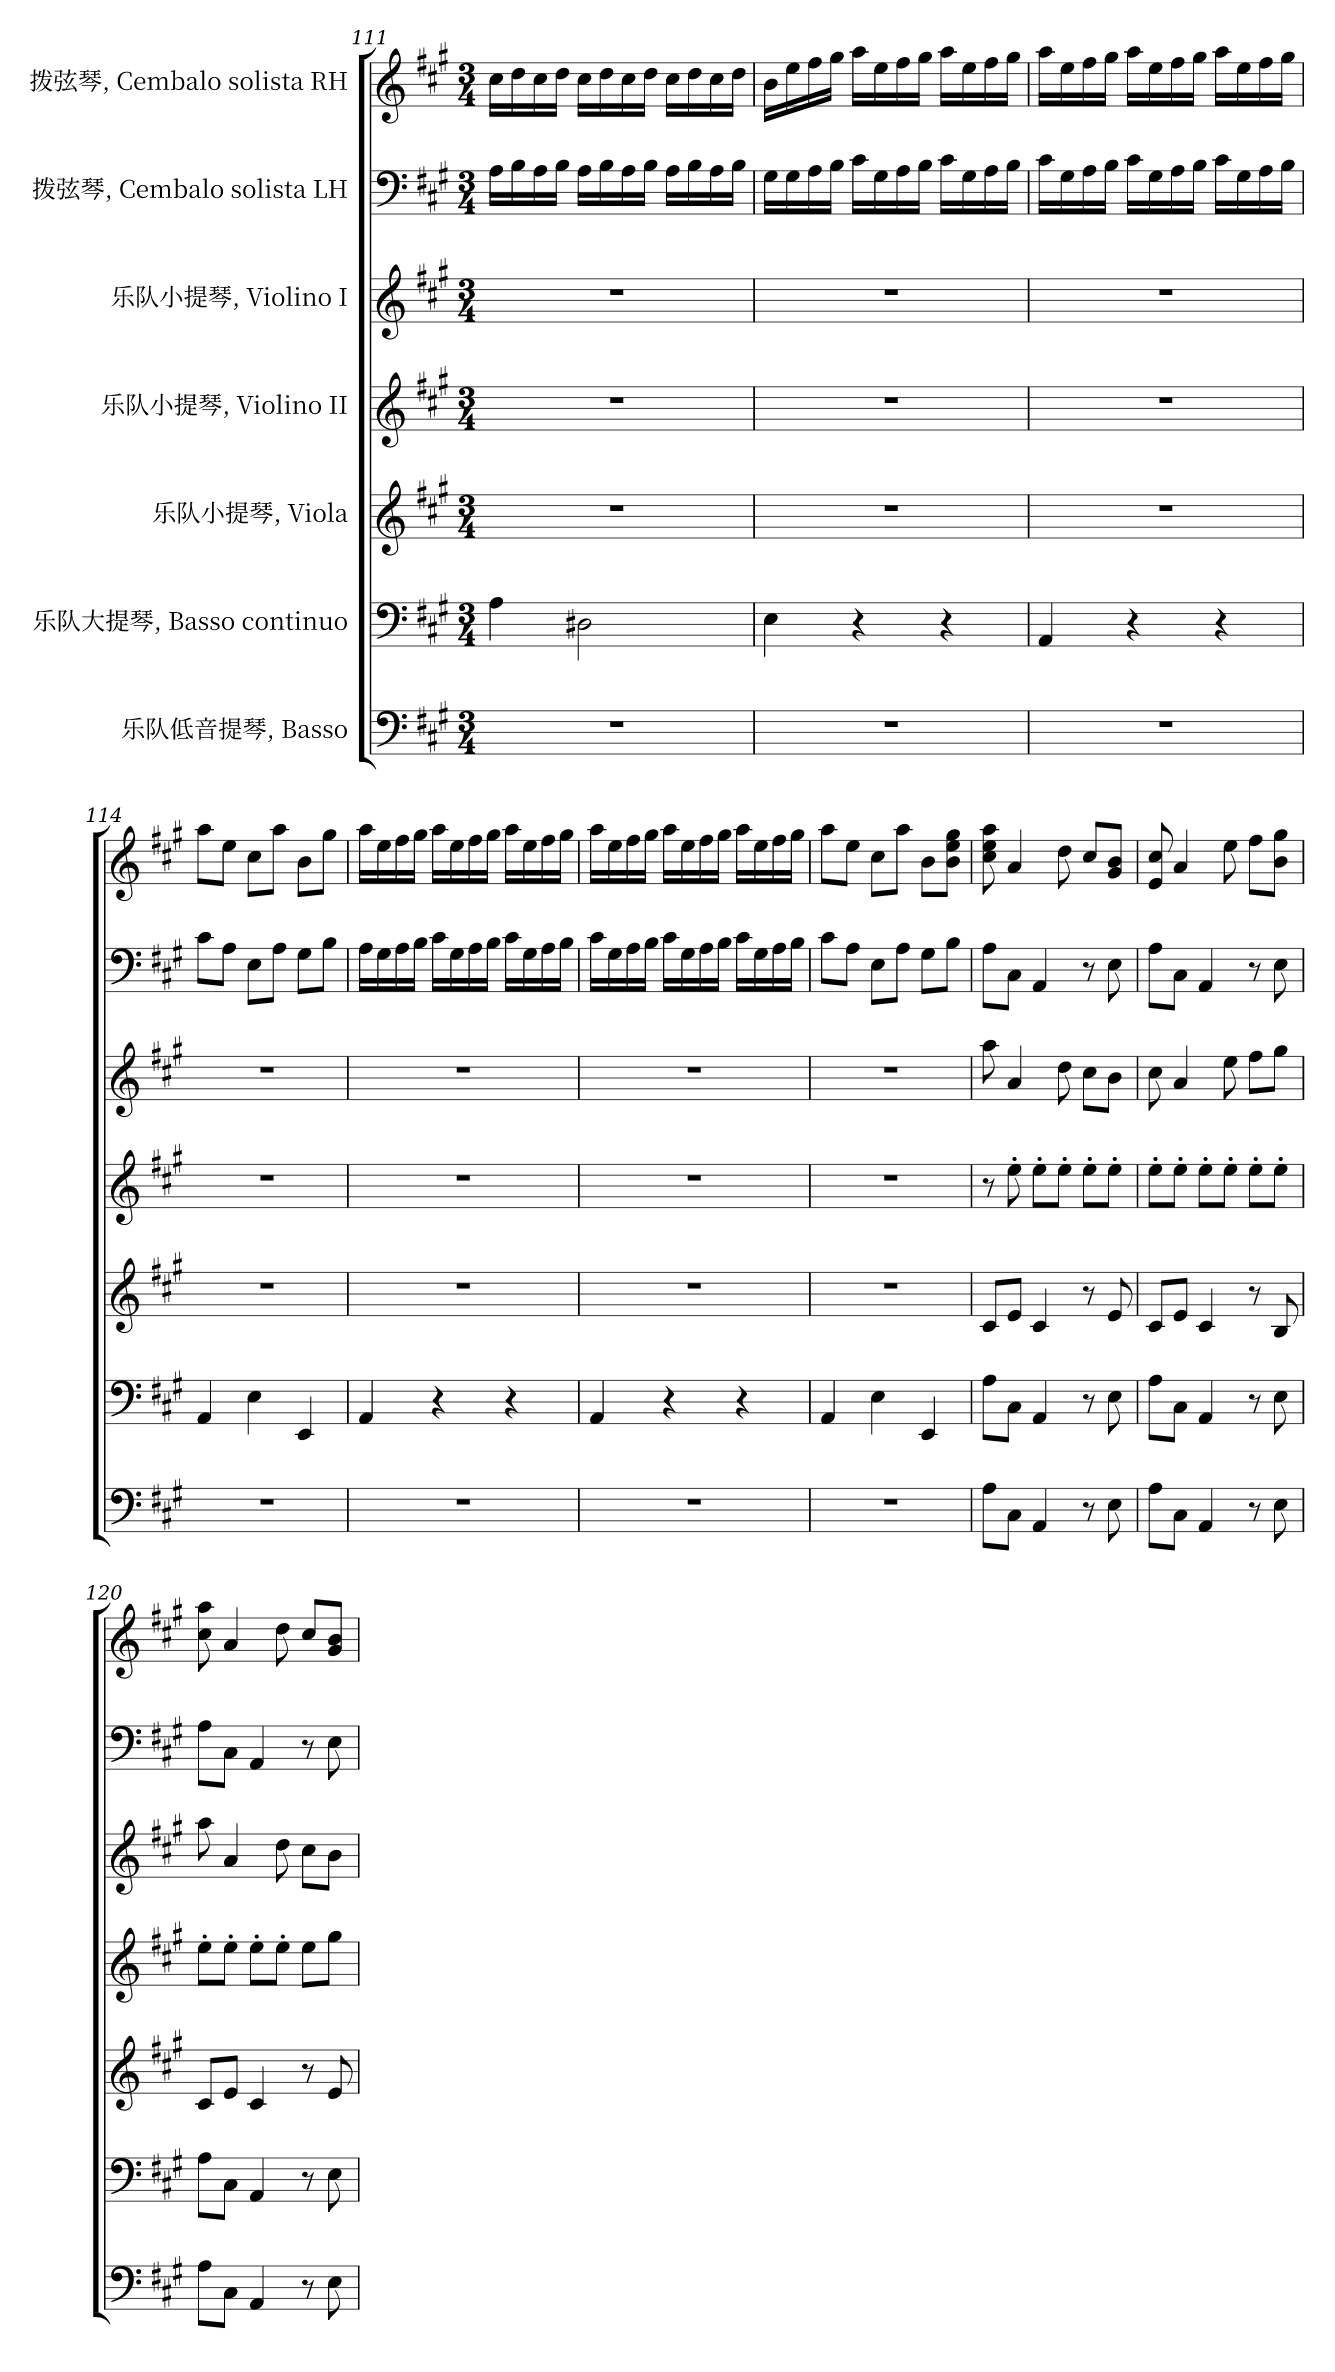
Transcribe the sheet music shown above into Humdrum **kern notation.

**kern	**kern	**kern	**kern	**kern	**kern	**kern
*part7	*part6	*part5	*part4	*part3	*part2	*part1
*staff7	*staff6	*staff5	*staff4	*staff3	*staff2	*staff1
*I"乐队低音提琴, Basso	*I"乐队大提琴, Basso continuo	*I"乐队小提琴, Viola	*I"乐队小提琴, Violino II	*I"乐队小提琴, Violino I	*I"拨弦琴, Cembalo solista LH	*I"拨弦琴, Cembalo solista RH
*clefF4	*clefF4	*clefG2	*clefG2	*clefG2	*clefF4	*clefG2
*ITrd7c12	*	*	*	*	*	*
*k[f#c#g#]	*k[f#c#g#]	*k[f#c#g#]	*k[f#c#g#]	*k[f#c#g#]	*k[f#c#g#]	*k[f#c#g#]
*M3/4	*M3/4	*M3/4	*M3/4	*M3/4	*M3/4	*M3/4
=111	=111	=111	=111	=111	=111	=111
2.r	4A\	2.r	2.r	2.r	16A\LL	16cc#\LL
.	.	.	.	.	16B\	16dd\
.	.	.	.	.	16A\	16cc#\
.	.	.	.	.	16B\JJ	16dd\JJ
.	2D#X\	.	.	.	16A\LL	16cc#\LL
.	.	.	.	.	16B\	16dd\
.	.	.	.	.	16A\	16cc#\
.	.	.	.	.	16B\JJ	16dd\JJ
.	.	.	.	.	16A\LL	16cc#\LL
.	.	.	.	.	16B\	16dd\
.	.	.	.	.	16A\	16cc#\
.	.	.	.	.	16B\JJ	16dd\JJ
=112	=112	=112	=112	=112	=112	=112
2.r	4E\	2.r	2.r	2.r	16G#\LL	16b\LL
.	.	.	.	.	16G#\	16ee\
.	.	.	.	.	16A\	16ff#\
.	.	.	.	.	16B\JJ	16gg#\JJ
.	4r	.	.	.	16c#\LL	16aa\LL
.	.	.	.	.	16G#\	16ee\
.	.	.	.	.	16A\	16ff#\
.	.	.	.	.	16B\JJ	16gg#\JJ
.	4r	.	.	.	16c#\LL	16aa\LL
.	.	.	.	.	16G#\	16ee\
.	.	.	.	.	16A\	16ff#\
.	.	.	.	.	16B\JJ	16gg#\JJ
!!LO:PB:g=z
=113	=113	=113	=113	=113	=113	=113
2.r	4AA/	2.r	2.r	2.r	16c#\LL	16aa\LL
.	.	.	.	.	16G#\	16ee\
.	.	.	.	.	16A\	16ff#\
.	.	.	.	.	16B\JJ	16gg#\JJ
.	4r	.	.	.	16c#\LL	16aa\LL
.	.	.	.	.	16G#\	16ee\
.	.	.	.	.	16A\	16ff#\
.	.	.	.	.	16B\JJ	16gg#\JJ
.	4r	.	.	.	16c#\LL	16aa\LL
.	.	.	.	.	16G#\	16ee\
.	.	.	.	.	16A\	16ff#\
.	.	.	.	.	16B\JJ	16gg#\JJ
=114	=114	=114	=114	=114	=114	=114
2.r	4AA/	2.r	2.r	2.r	8c#\L	8aa\L
.	.	.	.	.	8A\J	8ee\J
.	4E\	.	.	.	8E\L	8cc#\L
.	.	.	.	.	8A\J	8aa\J
.	4EE/	.	.	.	8G#\L	8b\L
.	.	.	.	.	8B\J	8gg#\J
=115	=115	=115	=115	=115	=115	=115
2.r	4AA/	2.r	2.r	2.r	16A\LL	16aa\LL
.	.	.	.	.	16G#\	16ee\
.	.	.	.	.	16A\	16ff#\
.	.	.	.	.	16B\JJ	16gg#\JJ
.	4r	.	.	.	16c#\LL	16aa\LL
.	.	.	.	.	16G#\	16ee\
.	.	.	.	.	16A\	16ff#\
.	.	.	.	.	16B\JJ	16gg#\JJ
.	4r	.	.	.	16c#\LL	16aa\LL
.	.	.	.	.	16G#\	16ee\
.	.	.	.	.	16A\	16ff#\
.	.	.	.	.	16B\JJ	16gg#\JJ
=116	=116	=116	=116	=116	=116	=116
2.r	4AA/	2.r	2.r	2.r	16c#\LL	16aa\LL
.	.	.	.	.	16G#\	16ee\
.	.	.	.	.	16A\	16ff#\
.	.	.	.	.	16B\JJ	16gg#\JJ
.	4r	.	.	.	16c#\LL	16aa\LL
.	.	.	.	.	16G#\	16ee\
.	.	.	.	.	16A\	16ff#\
.	.	.	.	.	16B\JJ	16gg#\JJ
.	4r	.	.	.	16c#\LL	16aa\LL
.	.	.	.	.	16G#\	16ee\
.	.	.	.	.	16A\	16ff#\
.	.	.	.	.	16B\JJ	16gg#\JJ
!!LO:PB:g=z
=117	=117	=117	=117	=117	=117	=117
2.r	4AA/	2.r	2.r	2.r	8c#\L	8aa\L
.	.	.	.	.	8A\J	8ee\J
.	4E\	.	.	.	8E\L	8cc#\L
.	.	.	.	.	8A\J	8aa\J
.	4EE/	.	.	.	8G#\L	8b\L
.	.	.	.	.	8B\J	8b\ 8ee\ 8gg#\J
=118	=118	=118	=118	=118	=118	=118
8AA\L	8A\L	8c#/L	8r	8aa\	8A\L	8cc#\ 8ee\ 8aa\
8CC#\J	8C#\J	8e/J	8ee'\	4a/	8C#\J	4a/
4AAA/	4AA/	4c#/	8ee'\L	.	4AA/	.
.	.	.	8ee'\J	8dd\	.	8dd\
8r	8r	8r	8ee'\L	8cc#\L	8r	8cc#/L
8EE\	8E\	8e/	8ee'\J	8b\J	8E\	8g#/ 8b/J
=119	=119	=119	=119	=119	=119	=119
8AA\L	8A\L	8c#/L	8ee'\L	8cc#\	8A\L	8e/ 8cc#/
8CC#\J	8C#\J	8e/J	8ee'\J	4a/	8C#\J	4a/
4AAA/	4AA/	4c#/	8ee'\L	.	4AA/	.
.	.	.	8ee'\J	8ee\	.	8ee\
8r	8r	8r	8ee'\L	8ff#\L	8r	8ff#\L
8EE\	8E\	8B/	8ee'\J	8gg#\J	8E\	8b\ 8gg#\J
=120	=120	=120	=120	=120	=120	=120
8AA\L	8A\L	8c#/L	8ee'\L	8aa\	8A\L	8cc#\ 8aa\
8CC#\J	8C#\J	8e/J	8ee'\J	4a/	8C#\J	4a/
4AAA/	4AA/	4c#/	8ee'\L	.	4AA/	.
.	.	.	8ee'\J	8dd\	.	8dd\
8r	8r	8r	8ee\L	8cc#\L	8r	8cc#/L
8EE\	8E\	8e/	8gg#\J	8b\J	8E\	8g#/ 8b/J
=	=	=	=	=	=	=
*-	*-	*-	*-	*-	*-	*-
